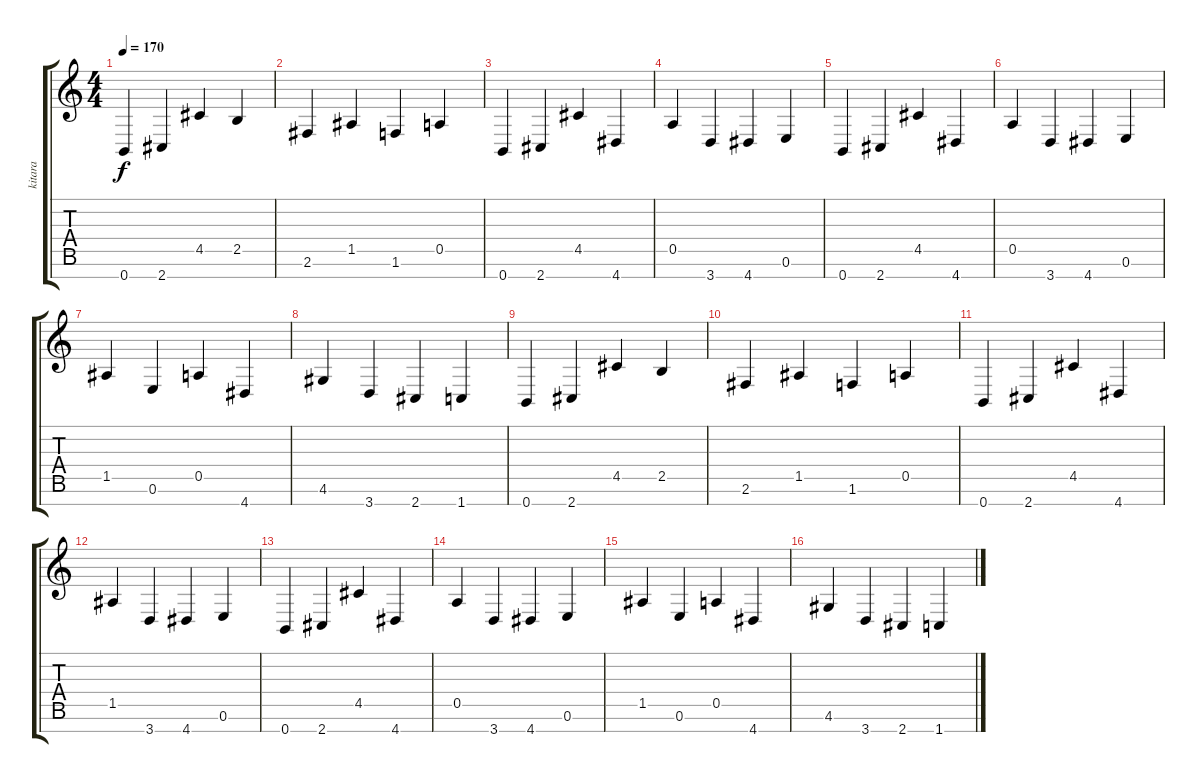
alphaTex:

\track ("kitara" "kitara") {instrument distortionguitar}
\staff {score tabs}
\tuning (E4 B3 G3 D3 A2 E2 B1) {hide}
\ts (4 4)
\tempo 170
\clef g2
\ks c
0.7.4{dy f volume 12 instrument distortionguitar} 2.7.4 4.5.4 2.5.4 |
2.6.4 1.5.4 1.6.4 0.5.4 |
0.7.4 2.7.4 4.5.4 4.7.4 |
0.5.4 3.7.4 4.7.4 0.6.4 |
0.7.4 2.7.4 4.5.4 4.7.4 |
0.5.4 3.7.4 4.7.4 0.6.4 |
1.5.4 0.6.4 0.5.4 4.7.4 |
4.6.4 3.7.4 2.7.4 1.7.4 |
0.7.4{volume 12} 2.7.4 4.5.4 2.5.4 |
2.6.4 1.5.4 1.6.4 0.5.4 |
0.7.4 2.7.4 4.5.4 4.7.4 |
1.5.4 3.7.4 4.7.4 0.6.4 |
0.7.4 2.7.4 4.5.4 4.7.4 |
0.5.4 3.7.4 4.7.4 0.6.4 |
1.5.4 0.6.4 0.5.4 4.7.4 |
4.6.4 3.7.4 2.7.4 1.7.4
